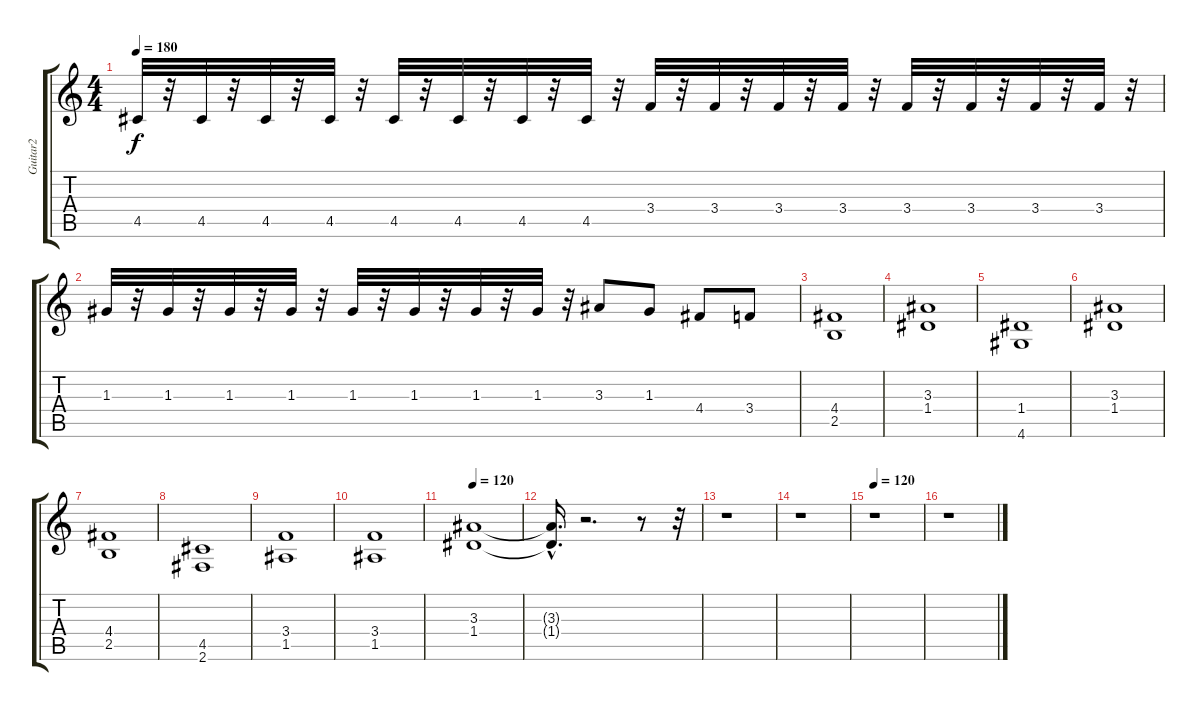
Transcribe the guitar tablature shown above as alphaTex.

\track ("Guitar2" "Guitar2") {instrument electricguitarmuted}
\staff {score tabs}
\tuning (E4 B3 G3 D3 A2 E2) {hide}
\ts (4 4)
\tempo 180
\clef g2
\ks c
4.5.32{dy f instrument electricguitarmuted} r.32 4.5.32 r.32 4.5.32 r.32 4.5.32 r.32 4.5.32 r.32 4.5.32 r.32 4.5.32 r.32 4.5.32 r.32 3.4.32 r.32 3.4.32 r.32 3.4.32 r.32 3.4.32 r.32 3.4.32 r.32 3.4.32 r.32 3.4.32 r.32 3.4.32 r.32 |
1.3.32 r.32 1.3.32 r.32 1.3.32 r.32 1.3.32 r.32 1.3.32 r.32 1.3.32 r.32 1.3.32 r.32 1.3.32 r.32 3.3.8{instrument distortionguitar} 1.3.8 4.4.8 3.4.8 |
(4.4 2.5).1 |
(3.3 1.4).1 |
(1.4 4.6).1 |
(3.3 1.4).1 |
(4.4 2.5).1 |
(4.5 2.6).1 |
(3.4 1.5).1 |
(3.4 1.5).1 |
\tempo 120
(3.3 1.4).1 |
(3.3{hac t} 1.4{hac t}).16{d} r.2{d} r.8 r.32 |
r.1 |
r.1 |
\tempo 120
r.1 |
r.1
